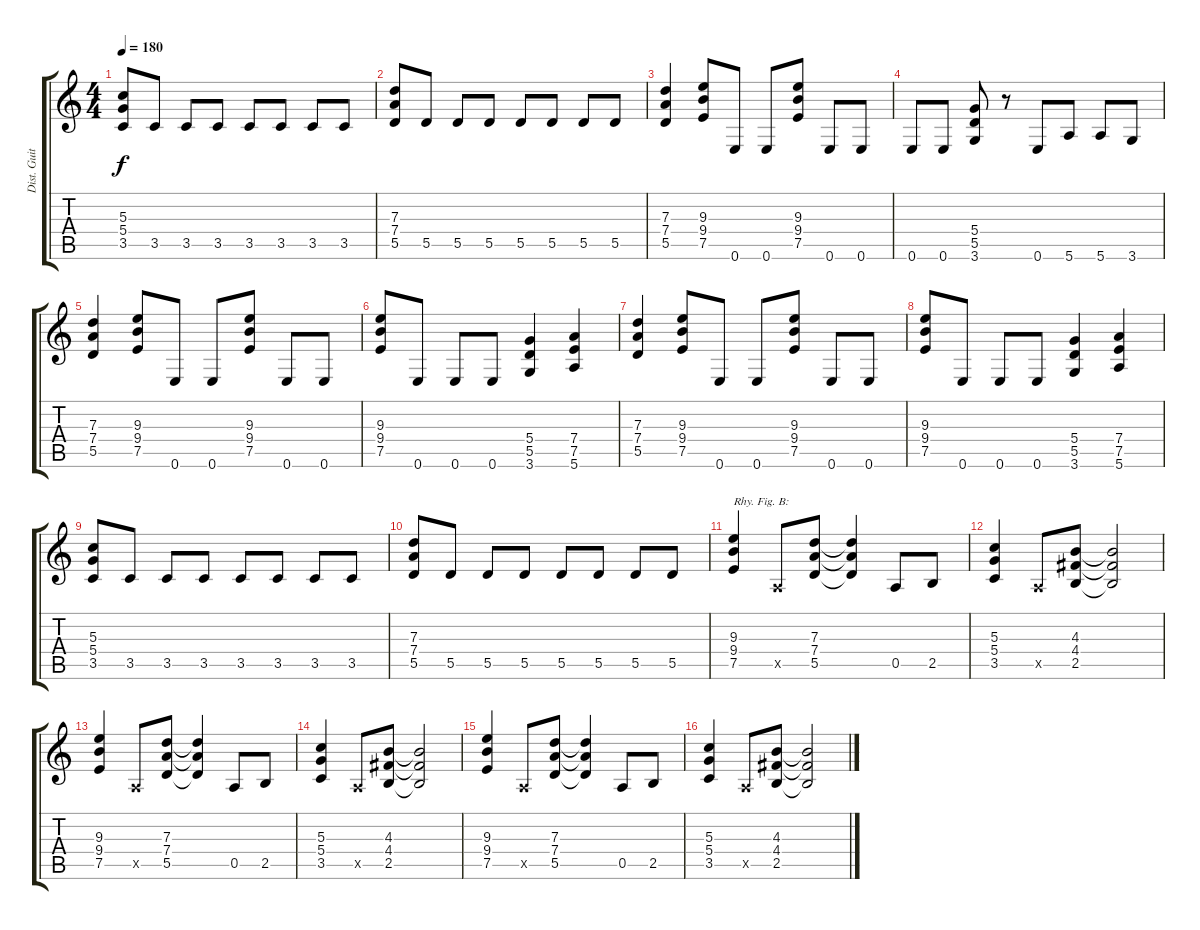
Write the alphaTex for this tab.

\track ("Dist. Guitar 1" "Dist. Guit") {instrument overdrivenguitar}
\staff {score tabs}
\tuning (E4 B3 G3 D3 A2 E2) {hide}
\ts (4 4)
\tempo 180
\clef g2
\ks c
(5.3 5.4 3.5).8{dy f} 3.5.8 3.5.8 3.5.8 3.5.8 3.5.8 3.5.8 3.5.8 |
(7.3 7.4 5.5).8 5.5.8 5.5.8 5.5.8 5.5.8 5.5.8 5.5.8 5.5.8 |
(7.3 7.4 5.5).4 (9.3 9.4 7.5).8 0.6.8 0.6.8 (9.3 9.4 7.5).8 0.6.8 0.6.8 |
0.6.8 0.6.8 (5.4 5.5 3.6).8 r.8 0.6.8 5.6.8 5.6.8 3.6.8 |
(7.3 7.4 5.5).4 (9.3 9.4 7.5).8 0.6.8 0.6.8 (9.3 9.4 7.5).8 0.6.8 0.6.8 |
(9.3 9.4 7.5).8 0.6.8 0.6.8 0.6.8 (5.4 5.5 3.6).4 (7.4 7.5 5.6).4 |
(7.3 7.4 5.5).4 (9.3 9.4 7.5).8 0.6.8 0.6.8 (9.3 9.4 7.5).8 0.6.8 0.6.8 |
(9.3 9.4 7.5).8 0.6.8 0.6.8 0.6.8 (5.4 5.5 3.6).4 (7.4 7.5 5.6).4 |
(5.3 5.4 3.5).8 3.5.8 3.5.8 3.5.8 3.5.8 3.5.8 3.5.8 3.5.8 |
(7.3 7.4 5.5).8 5.5.8 5.5.8 5.5.8 5.5.8 5.5.8 5.5.8 5.5.8 |
(9.3 9.4 7.5).4{txt "Rhy. Fig. B:"} 0.5{x}.8 (7.3 7.4 5.5).8 (7.3{t} 7.4{t} 5.5{t}).4 0.5.8 2.5.8 |
(5.3 5.4 3.5).4 0.5{x}.8 (4.3 4.4 2.5).8 (4.3{t} 4.4{t} 2.5{t}).2 |
(9.3 9.4 7.5).4 0.5{x}.8 (7.3 7.4 5.5).8 (7.3{t} 7.4{t} 5.5{t}).4 0.5.8 2.5.8 |
(5.3 5.4 3.5).4 0.5{x}.8 (4.3 4.4 2.5).8 (4.3{t} 4.4{t} 2.5{t}).2 |
(9.3 9.4 7.5).4 0.5{x}.8 (7.3 7.4 5.5).8 (7.3{t} 7.4{t} 5.5{t}).4 0.5.8 2.5.8 |
(5.3 5.4 3.5).4 0.5{x}.8 (4.3 4.4 2.5).8 (4.3{t} 4.4{t} 2.5{t}).2
